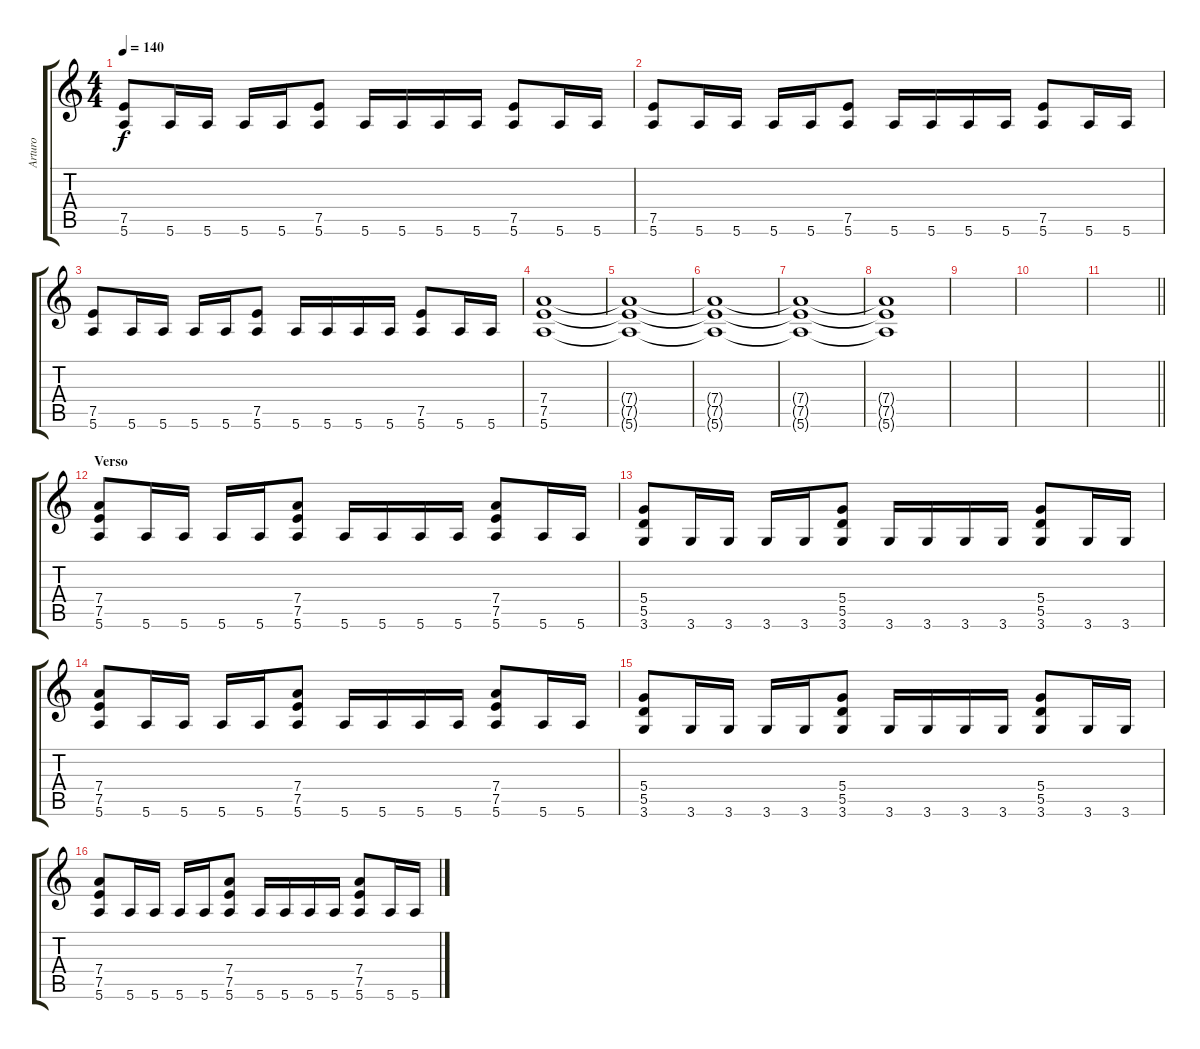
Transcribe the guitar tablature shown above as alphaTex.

\track ("Arturo" "Arturo") {instrument distortionguitar}
\staff {score tabs}
\tuning (E4 B3 G3 D3 A2 E2) {hide}
\ts (4 4)
\tempo 140
\clef g2
\ks c
(7.5 5.6).8{dy f} 5.6.16 5.6.16 5.6.16 5.6.16 (7.5 5.6).8 5.6.16 5.6.16 5.6.16 5.6.16 (7.5 5.6).8 5.6.16 5.6.16 |
(7.5 5.6).8 5.6.16 5.6.16 5.6.16 5.6.16 (7.5 5.6).8 5.6.16 5.6.16 5.6.16 5.6.16 (7.5 5.6).8 5.6.16 5.6.16 |
(7.5 5.6).8 5.6.16 5.6.16 5.6.16 5.6.16 (7.5 5.6).8 5.6.16 5.6.16 5.6.16 5.6.16 (7.5 5.6).8 5.6.16 5.6.16 |
(7.4 7.5 5.6).1 |
(7.4{t} 7.5{t} 5.6{t}).1{volume 5} |
(7.4{t} 7.5{t} 5.6{t}).1 |
(7.4{t} 7.5{t} 5.6{t}).1 |
(7.4{t} 7.5{t} 5.6{t}).1 |
|
|
\barLineRight lightlight
|
\section ("" "Verso")
(7.4 7.5 5.6).8 5.6.16 5.6.16 5.6.16 5.6.16 (7.4 7.5 5.6).8 5.6.16 5.6.16 5.6.16 5.6.16 (7.4 7.5 5.6).8 5.6.16 5.6.16 |
(5.4 5.5 3.6).8 3.6.16 3.6.16 3.6.16 3.6.16 (5.4 5.5 3.6).8 3.6.16 3.6.16 3.6.16 3.6.16 (5.4 5.5 3.6).8 3.6.16 3.6.16 |
(7.4 7.5 5.6).8 5.6.16 5.6.16 5.6.16 5.6.16 (7.4 7.5 5.6).8 5.6.16 5.6.16 5.6.16 5.6.16 (7.4 7.5 5.6).8 5.6.16 5.6.16 |
(5.4 5.5 3.6).8 3.6.16 3.6.16 3.6.16 3.6.16 (5.4 5.5 3.6).8 3.6.16 3.6.16 3.6.16 3.6.16 (5.4 5.5 3.6).8 3.6.16 3.6.16 |
(7.4 7.5 5.6).8 5.6.16 5.6.16 5.6.16 5.6.16 (7.4 7.5 5.6).8 5.6.16 5.6.16 5.6.16 5.6.16 (7.4 7.5 5.6).8 5.6.16 5.6.16
